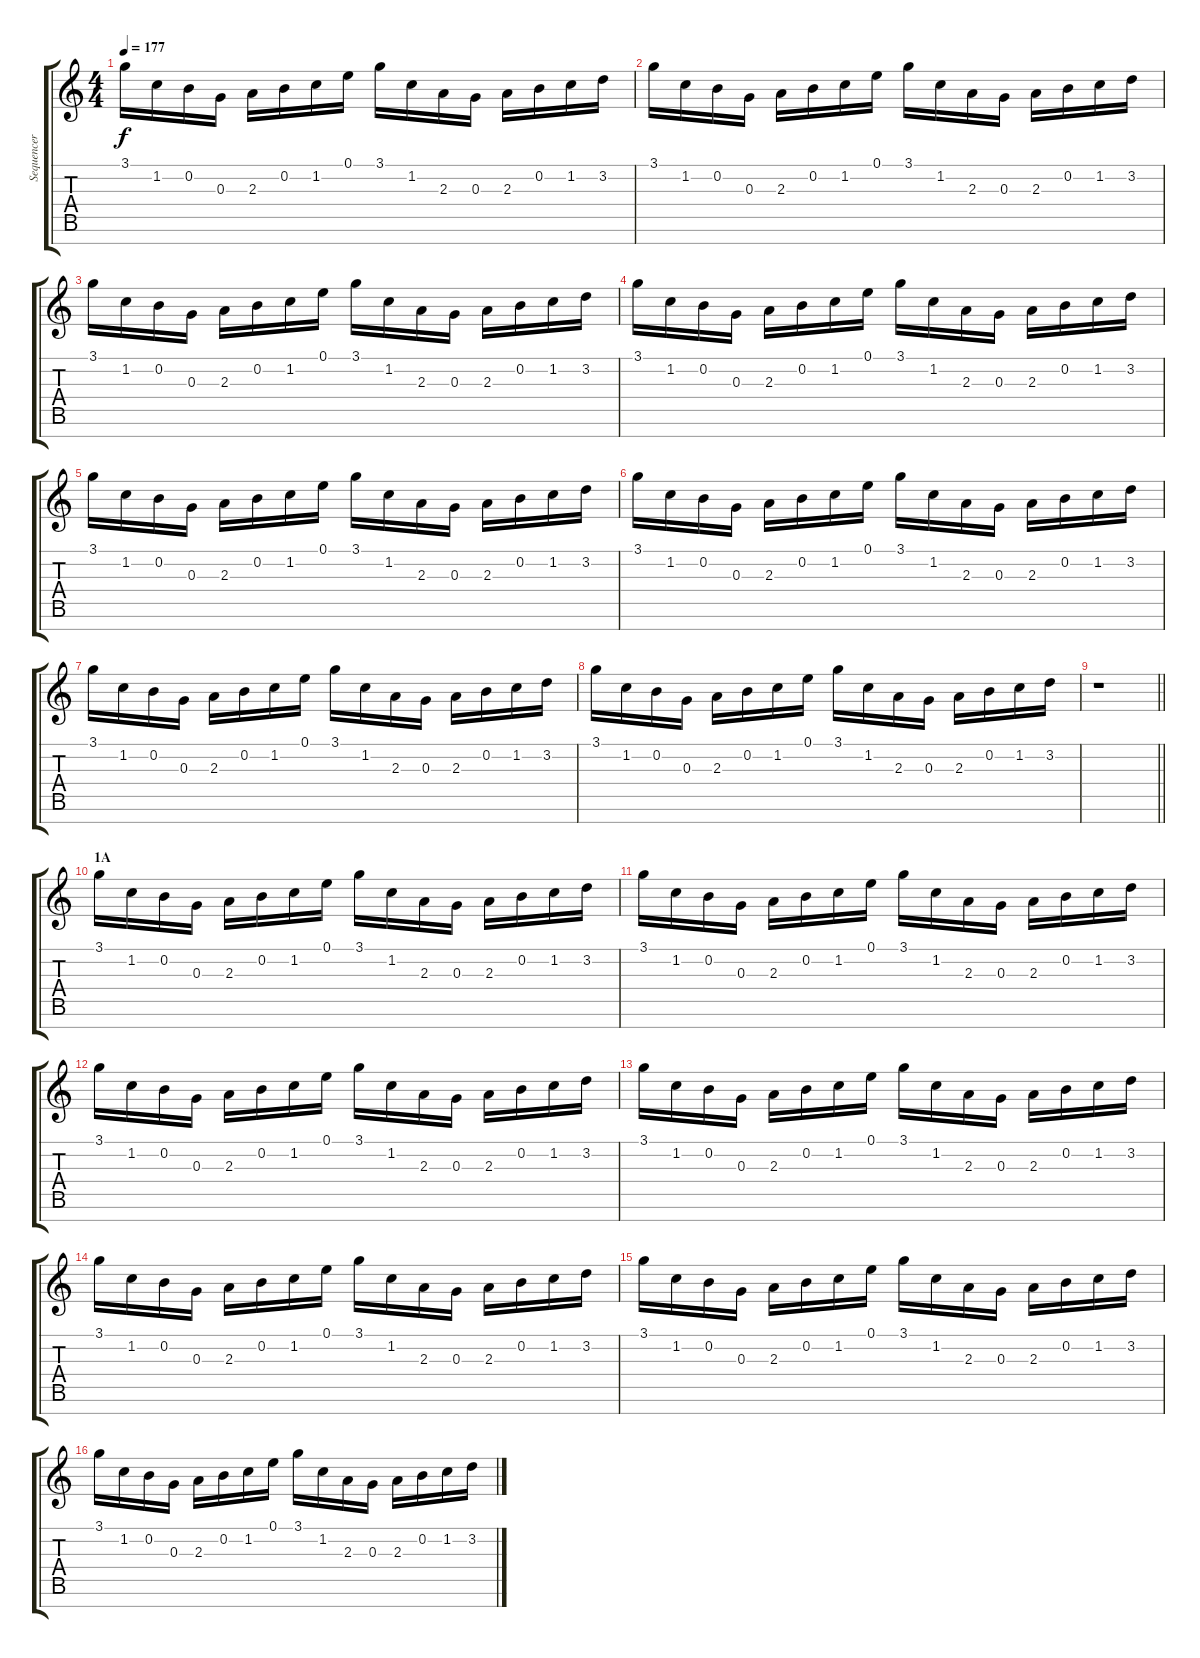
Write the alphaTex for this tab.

\track ("Sequencer" "Sequencer") {instrument pad1newage}
\staff {score tabs}
\tuning (E5 B4 G4 D4 A3 E3 B2) {hide}
\ts (4 4)
\tempo 177
\clef g2
\ks c
3.1.16{dy f} 1.2.16 0.2.16 0.3.16 2.3.16 0.2.16 1.2.16 0.1.16 3.1.16 1.2.16 2.3.16 0.3.16 2.3.16 0.2.16 1.2.16 3.2.16 |
3.1.16 1.2.16 0.2.16 0.3.16 2.3.16 0.2.16 1.2.16 0.1.16 3.1.16 1.2.16 2.3.16 0.3.16 2.3.16 0.2.16 1.2.16 3.2.16 |
3.1.16 1.2.16 0.2.16 0.3.16 2.3.16 0.2.16 1.2.16 0.1.16 3.1.16 1.2.16 2.3.16 0.3.16 2.3.16 0.2.16 1.2.16 3.2.16 |
3.1.16 1.2.16 0.2.16 0.3.16 2.3.16 0.2.16 1.2.16 0.1.16 3.1.16 1.2.16 2.3.16 0.3.16 2.3.16 0.2.16 1.2.16 3.2.16 |
3.1.16 1.2.16 0.2.16 0.3.16 2.3.16 0.2.16 1.2.16 0.1.16 3.1.16 1.2.16 2.3.16 0.3.16 2.3.16 0.2.16 1.2.16 3.2.16 |
3.1.16 1.2.16 0.2.16 0.3.16 2.3.16 0.2.16 1.2.16 0.1.16 3.1.16 1.2.16 2.3.16 0.3.16 2.3.16 0.2.16 1.2.16 3.2.16 |
3.1.16 1.2.16 0.2.16 0.3.16 2.3.16 0.2.16 1.2.16 0.1.16 3.1.16 1.2.16 2.3.16 0.3.16 2.3.16 0.2.16 1.2.16 3.2.16 |
3.1.16 1.2.16 0.2.16 0.3.16 2.3.16 0.2.16 1.2.16 0.1.16 3.1.16 1.2.16 2.3.16 0.3.16 2.3.16 0.2.16 1.2.16 3.2.16 |
\barLineRight lightlight
r.1 |
\section ("" "1A")
3.1.16 1.2.16 0.2.16 0.3.16 2.3.16 0.2.16 1.2.16 0.1.16 3.1.16 1.2.16 2.3.16 0.3.16 2.3.16 0.2.16 1.2.16 3.2.16 |
3.1.16 1.2.16 0.2.16 0.3.16 2.3.16 0.2.16 1.2.16 0.1.16 3.1.16 1.2.16 2.3.16 0.3.16 2.3.16 0.2.16 1.2.16 3.2.16 |
3.1.16 1.2.16 0.2.16 0.3.16 2.3.16 0.2.16 1.2.16 0.1.16 3.1.16 1.2.16 2.3.16 0.3.16 2.3.16 0.2.16 1.2.16 3.2.16 |
3.1.16 1.2.16 0.2.16 0.3.16 2.3.16 0.2.16 1.2.16 0.1.16 3.1.16 1.2.16 2.3.16 0.3.16 2.3.16 0.2.16 1.2.16 3.2.16 |
3.1.16 1.2.16 0.2.16 0.3.16 2.3.16 0.2.16 1.2.16 0.1.16 3.1.16 1.2.16 2.3.16 0.3.16 2.3.16 0.2.16 1.2.16 3.2.16 |
3.1.16 1.2.16 0.2.16 0.3.16 2.3.16 0.2.16 1.2.16 0.1.16 3.1.16 1.2.16 2.3.16 0.3.16 2.3.16 0.2.16 1.2.16 3.2.16 |
3.1.16 1.2.16 0.2.16 0.3.16 2.3.16 0.2.16 1.2.16 0.1.16 3.1.16 1.2.16 2.3.16 0.3.16 2.3.16 0.2.16 1.2.16 3.2.16
